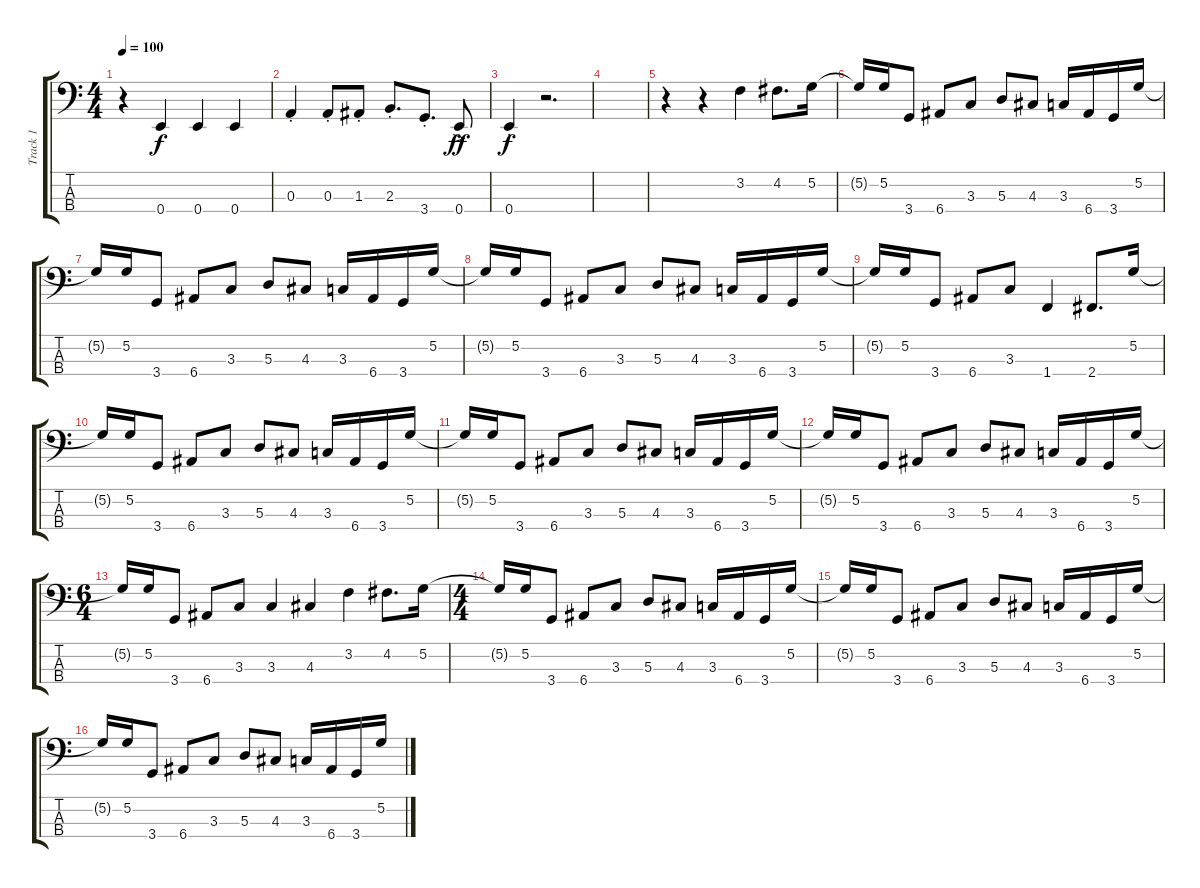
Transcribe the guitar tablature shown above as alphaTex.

\track ("Track 1" "Track 1") {instrument slapbass1}
\staff {score tabs}
\tuning (G2 D2 A1 E1) {hide}
\ts (4 4)
\tempo 100
\clef f4
\ks c
r.4{dy f} 0.4.4 0.4.4 0.4.4 |
0.3{st}.4 0.3{st}.8 1.3{st}.8 2.3{st}.8{d} 3.4{st}.8{d} 0.4{ac}.8{dy ff} |
0.4{st}.4{dy f} r.2{d} |
|
r.4 r.4 3.2.4{instrument electricbassfinger} 4.2.8{d} 5.2.16 |
5.2{t}.16 5.2.16 3.4.8 6.4.8 3.3.8 5.3.8 4.3.8 3.3.16 6.4.16 3.4.16 5.2.16 |
5.2{t}.16 5.2.16 3.4.8 6.4.8 3.3.8 5.3.8 4.3.8 3.3.16 6.4.16 3.4.16 5.2.16 |
5.2{t}.16 5.2.16 3.4.8 6.4.8 3.3.8 5.3.8 4.3.8 3.3.16 6.4.16 3.4.16 5.2.16 |
5.2{t}.16 5.2.16 3.4.8 6.4.8 3.3.8 1.4.4 2.4.8{d} 5.2.16 |
5.2{t}.16 5.2.16 3.4.8 6.4.8 3.3.8 5.3.8 4.3.8 3.3.16 6.4.16 3.4.16 5.2.16 |
5.2{t}.16 5.2.16 3.4.8 6.4.8 3.3.8 5.3.8 4.3.8 3.3.16 6.4.16 3.4.16 5.2.16 |
5.2{t}.16 5.2.16 3.4.8 6.4.8 3.3.8 5.3.8 4.3.8 3.3.16 6.4.16 3.4.16 5.2.16 |
\ts (6 4)
5.2{t}.16 5.2.16 3.4.8 6.4.8 3.3.8 3.3.4 4.3.4 3.2.4 4.2.8{d} 5.2.16 |
\ts (4 4)
5.2{t}.16 5.2.16 3.4.8 6.4.8 3.3.8 5.3.8 4.3.8 3.3.16 6.4.16 3.4.16 5.2.16 |
5.2{t}.16 5.2.16 3.4.8 6.4.8 3.3.8 5.3.8 4.3.8 3.3.16 6.4.16 3.4.16 5.2.16 |
5.2{t}.16 5.2.16 3.4.8 6.4.8 3.3.8 5.3.8 4.3.8 3.3.16 6.4.16 3.4.16 5.2.16
